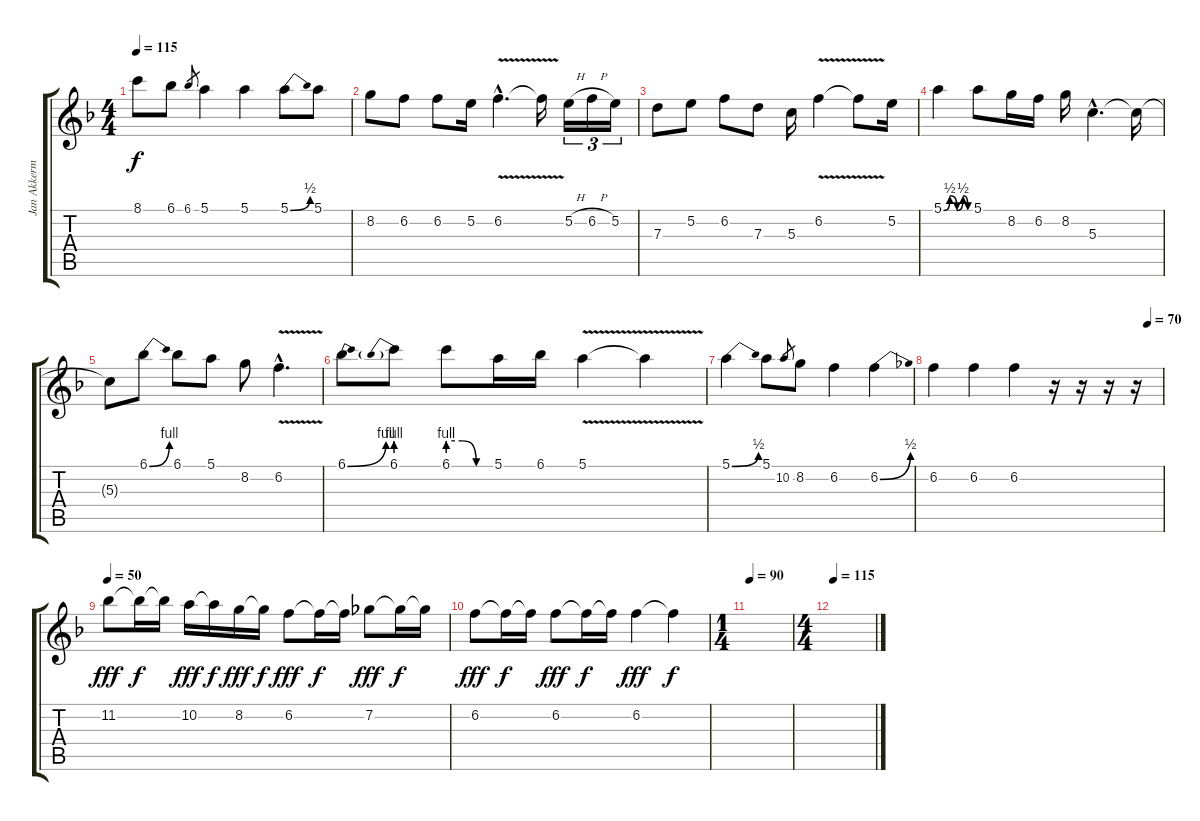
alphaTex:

\track ("Jan Akkerman" "Jan Akkerm") {instrument overdrivenguitar}
\staff {score tabs}
\tuning (E4 B3 G3 D3 A2 E2) {hide}
\ts (4 4)
\tempo 115
\clef g2
\ks f
8.1.8{dy f} 6.1.8 6.1.8{gr} 5.1.4 5.1.4 5.1{be (bend 0 0 60 2)}.8 5.1.8 |
8.2.8 6.2.8 6.2.8 5.2.16 6.2{v hac}.4{d} 6.2{t}.16 5.2{h}.16{tu (3 2)} 6.2{h}.16{tu (3 2)} 5.2.16{tu (3 2)} |
7.3.8 5.2.8 6.2.8 7.3.8 5.3.16 6.2{v}.4 6.2{t}.8 5.2.16 |
5.1{be (custom 0 0 14 2 30 0 44 2 55 0 60 0)}.4 5.1.8 8.2.16 6.2.16 8.2.16 5.3{hac}.4{d} 5.3{t}.16 |
5.3{t}.8 6.1{be (bend 0 0 60 4)}.8 6.1.8 5.1.8 8.2.8 6.2{v hac}.4{d} |
6.1{be (bend 0 0 60 4)}.8 6.1{be (prebend 0 4 60 4)}.8 6.1{be (custom 0 4 20 4 40 0 60 0)}.8 5.1.16 6.1.16 5.1{v}.4 5.1{t}.4 |
5.1{be (bend 0 0 60 2)}.4 5.1.8 10.2.8{gr} 8.2.8 6.2.4 6.2{be (bend 0 0 60 2)}.4 |
\tempo (70 0.9375)
6.2.4 6.2.4 6.2.4 r.16 r.16 r.16 r.16{volume 8} |
\tempo 50
11.2.8{dy fff volume 16} 11.2{t}.16{dy f} 11.2{t}.16{volume 8} 10.2.16{dy fff volume 15} 10.2{t}.16{dy f volume 8} 8.2.16{dy fff volume 15} 8.2{t}.16{dy f volume 8} 6.2.8{dy fff volume 15} 6.2{t}.16{dy f} 6.2{t}.16{volume 8} 7.2.8{dy fff volume 15} 7.2{t}.16{dy f} 7.2{t}.16{volume 8} |
6.2.8{dy fff volume 15} 6.2{t}.16{dy f} 6.2{t}.16{volume 8} 6.2.8{dy fff volume 15} 6.2{t}.16{dy f} 6.2{t}.16{volume 8} 6.2.4{dy fff volume 15} 6.2{t}.4{dy f} |
\ts (1 4)
\tempo 90
|
\ts (4 4)
\tempo 115
